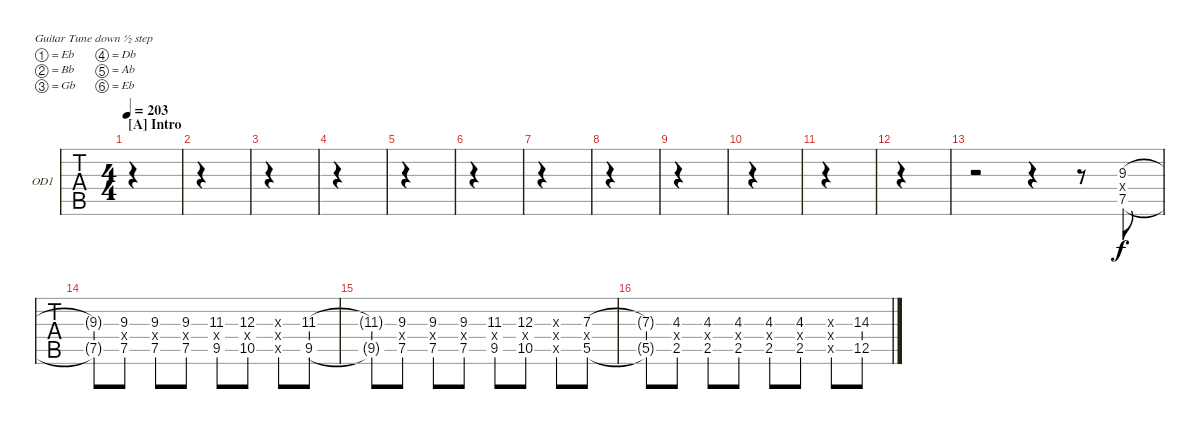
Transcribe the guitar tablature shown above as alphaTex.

\defaultSystemsLayout 4
\bracketExtendMode groupsimilarinstruments
\firstSystemTrackNameOrientation horizontal
\otherSystemsTrackNameOrientation horizontal
\track ("Extra Guitar One" "OD1") {instrument distortionguitar}
\staff {tabs}
\tuning (Eb4 Bb3 Gb3 Db3 Ab2 Eb2)
\ts (4 4)
\section ("A" "Intro")
\tempo 203
\clef g2
\ks c
|
|
|
|
|
|
|
|
|
|
|
|
r.2 r.4 r.8 (7.5 9.3 8.4{x}).8 |
(9.3{t} 7.5{t}).8 (7.5 9.3 7.4{x}).8 (7.5 9.3 7.4{x}).8 (7.5 9.3 7.4{x}).8 (9.5 11.3 9.4{x}).8 (10.5 12.3 10.4{x}).8 (1.3{x} 1.4{x} 1.5{x}).8 (9.5 11.3).8 |
(9.5{t} 11.3{t}).8 (9.3 7.5 7.4{x}).8 (9.3 7.5 7.4{x}).8 (9.3 7.5 7.4{x}).8 (11.3 9.5 9.4{x}).8 (12.3 10.5 10.4{x}).8 (1.5{x} 1.4{x} 1.3{x}).8 (7.3 5.5 10.4{x}).8 |
(7.3{t} 5.5{t}).8 (2.5 4.3 3.4{x}).8 (4.3 2.5 3.4{x}).8 (4.3 2.5 3.4{x}).8 (4.3 2.5 3.4{x}).8 (4.3 2.5 3.4{x}).8 (0.5{x} 0.4{x} 0.3{x}).8 (14.3 12.5).8
